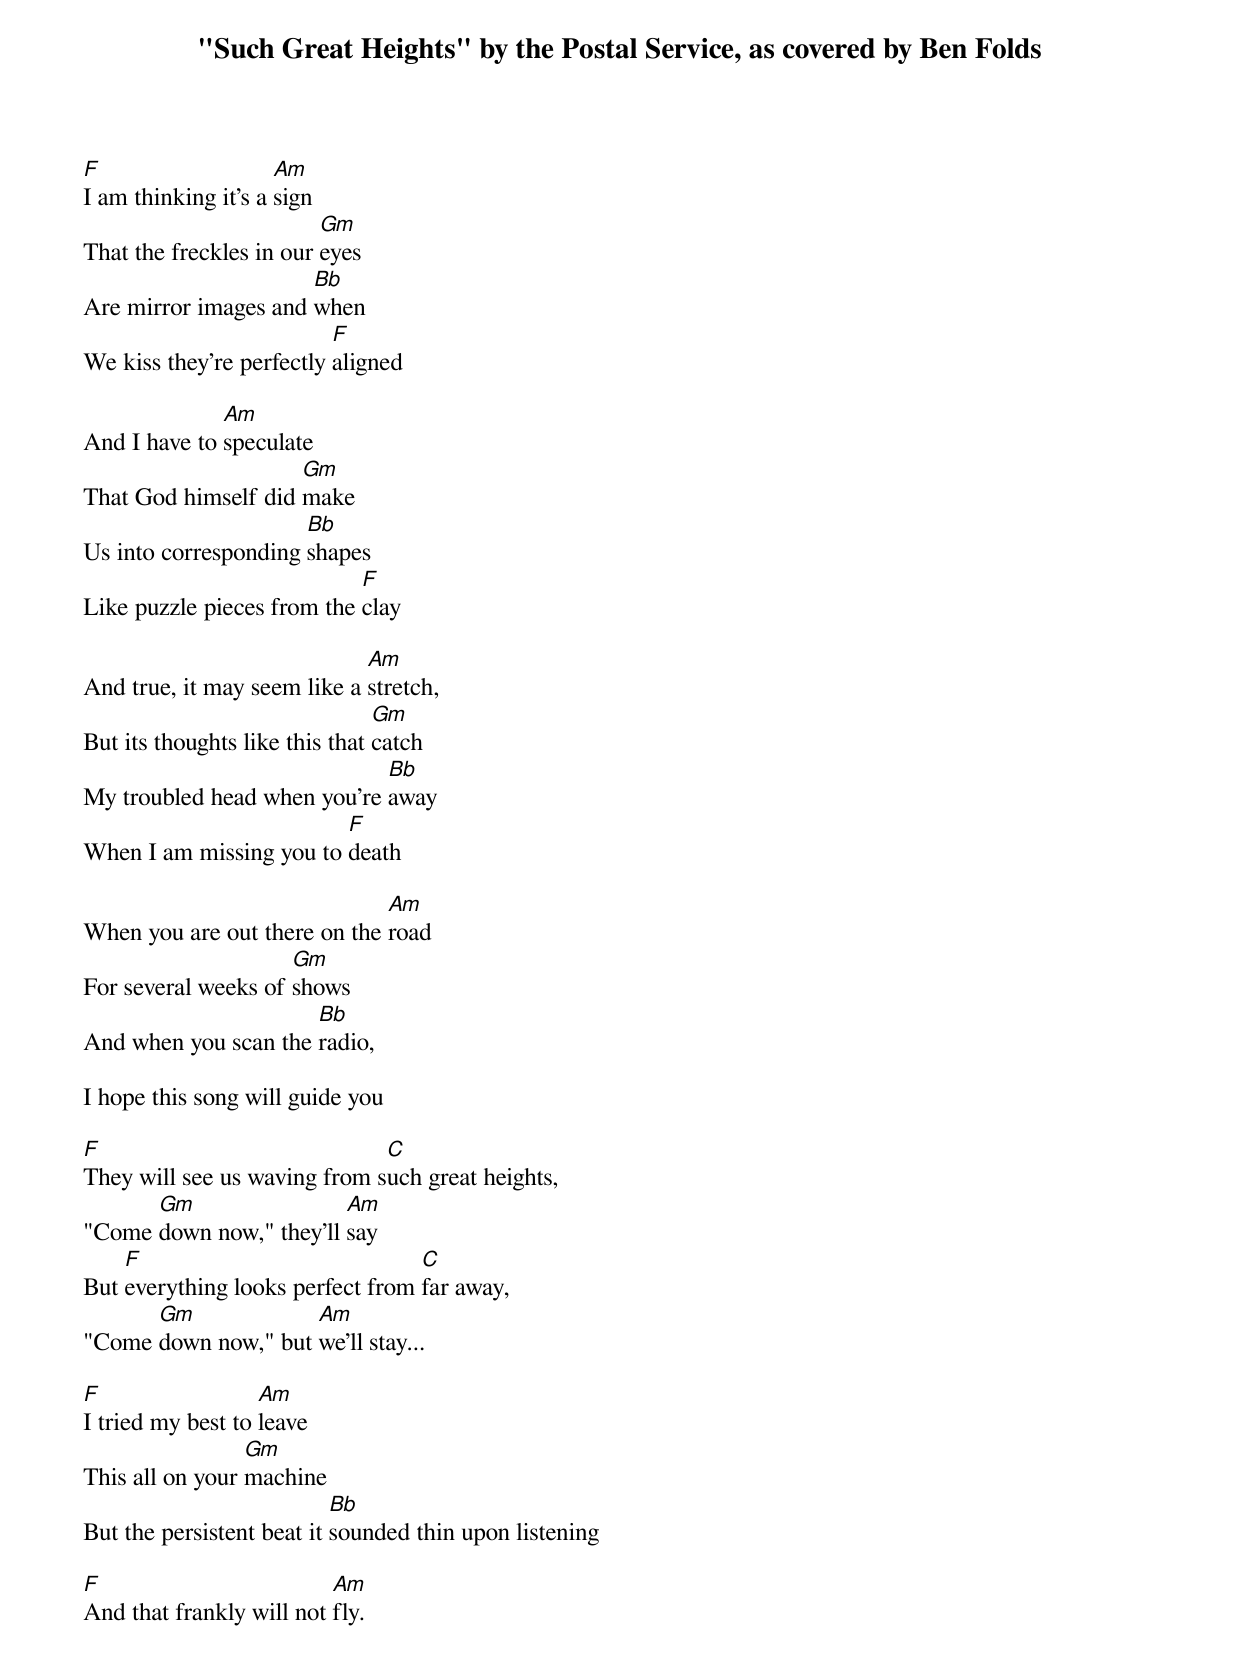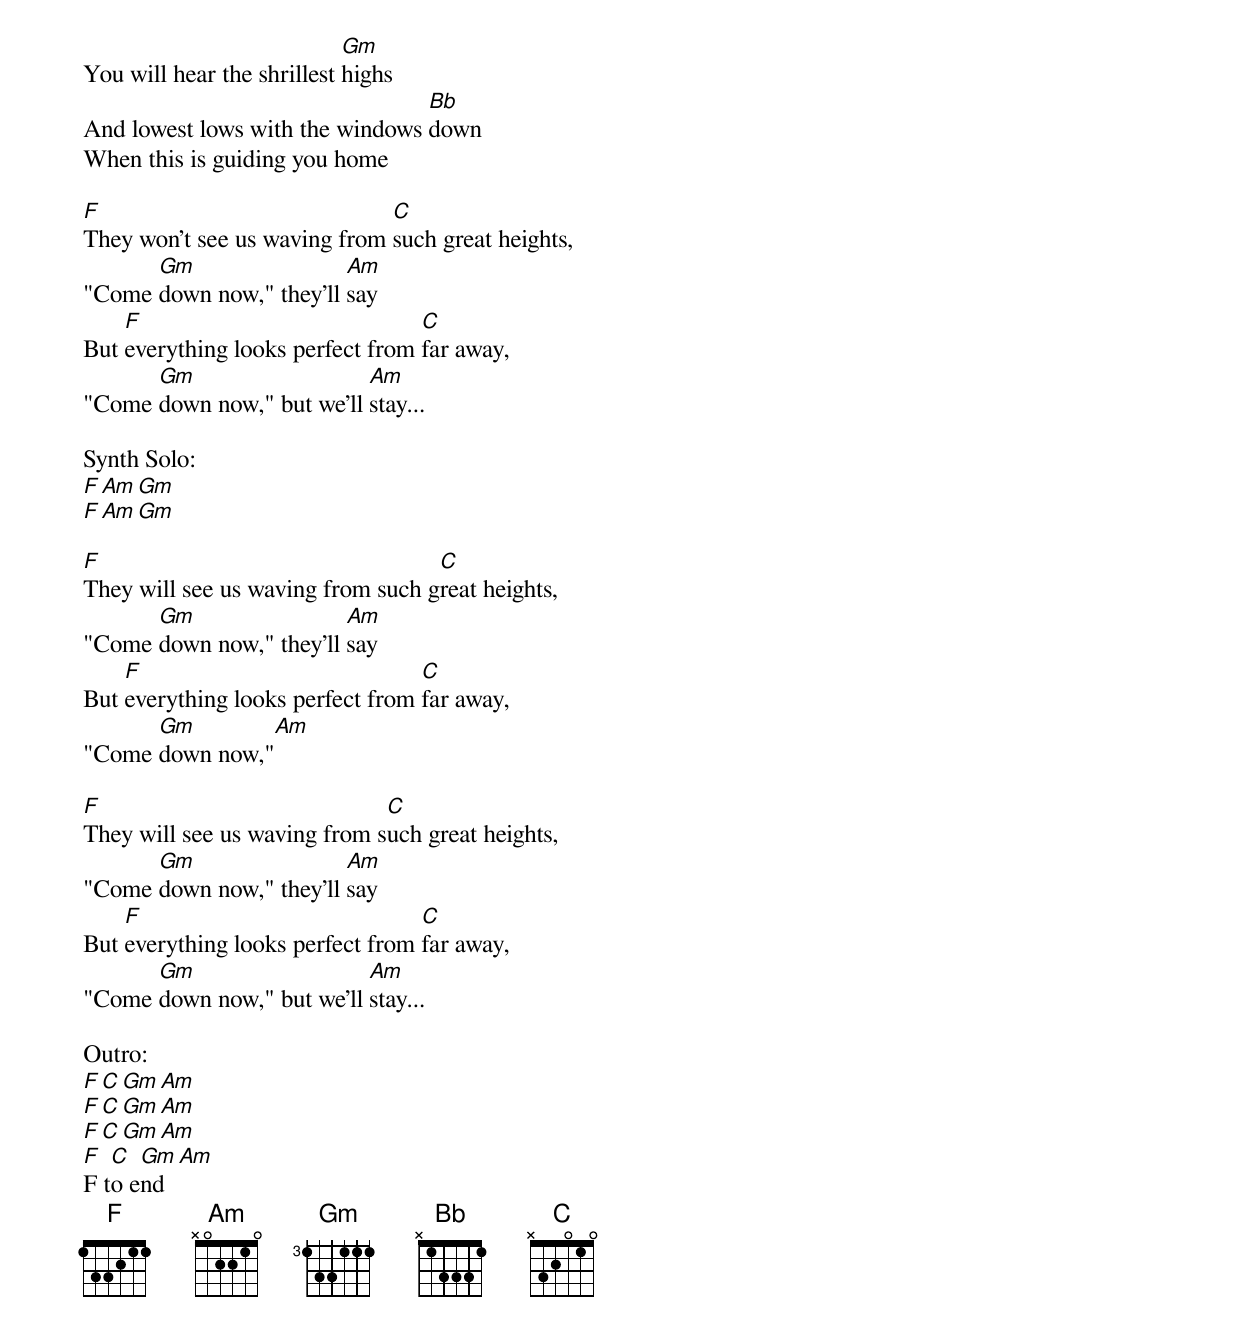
"Such Great Heights" by the Postal Service, as covered by Ben Folds

F                    Am
I am thinking it's a sign
                         Gm
That the freckles in our eyes
                      Bb
Are mirror images and when
                          F
We kiss they're perfectly aligned

              Am
And I have to speculate
                     Gm
That God himself did make
                      Bb
Us into corresponding shapes
                            F
Like puzzle pieces from the clay

                             Am
And true, it may seem like a stretch,
                                Gm
But its thoughts like this that catch
                             Bb
My troubled head when you're away
                         F
When I am missing you to death

                              Am
When you are out there on the road
                     Gm
For several weeks of shows
                      Bb
And when you scan the radio,

I hope this song will guide you

F                             C
They will see us waving from such great heights,
      Gm                 Am
"Come down now," they'll say
    F                             C
But everything looks perfect from far away,
      Gm             Am
"Come down now," but we'll stay...

F                  Am
I tried my best to leave
                 Gm
This all on your machine
                           Bb
But the persistent beat it sounded thin upon listening

F                         Am
And that frankly will not fly.
                            Gm
You will hear the shrillest highs
                                 Bb
And lowest lows with the windows down
When this is guiding you home

F                             C
They won't see us waving from such great heights,
      Gm                 Am
"Come down now," they'll say
    F                             C
But everything looks perfect from far away,
      Gm                   Am
"Come down now," but we'll stay...

Synth Solo:
F  Am  Gm
F  Am  Gm

F                                  C
They will see us waving from such great heights,
      Gm                 Am
"Come down now," they'll say
    F                             C
But everything looks perfect from far away,
      Gm             Am
"Come down now,"

F                             C
They will see us waving from such great heights,
      Gm                 Am
"Come down now," they'll say
    F                             C
But everything looks perfect from far away,
      Gm                   Am
"Come down now," but we'll stay...

Outro:
F  C  Gm  Am
F  C  Gm  Am
F  C  Gm  Am
F  C  Gm  Am
F to end
